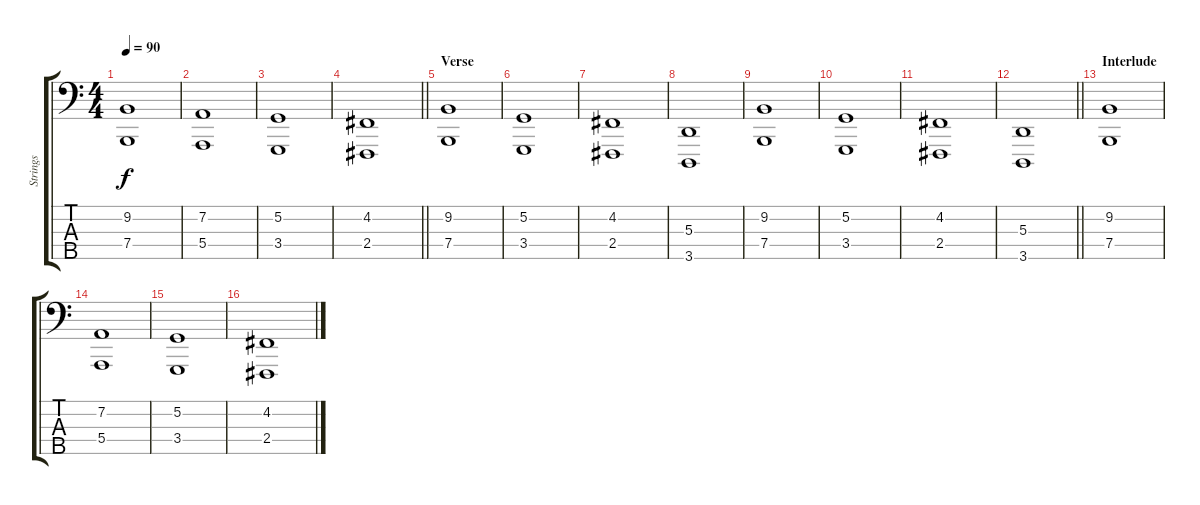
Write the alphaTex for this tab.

\track ("Strings" "Strings") {instrument stringensemble1}
\staff {score tabs}
\tuning (G2 D2 A1 E1 B0) {hide}
\ts (4 4)
\tempo 90
\clef f4
\ks c
(9.2 7.4).1{dy f} |
(7.2 5.4).1 |
(5.2 3.4).1 |
\barLineRight lightlight
(4.2 2.4).1 |
\section ("" "Verse ")
(9.2 7.4).1 |
(5.2 3.4).1 |
(4.2 2.4).1 |
(5.3 3.5).1 |
(9.2 7.4).1 |
(5.2 3.4).1 |
(4.2 2.4).1 |
\barLineRight lightlight
(5.3 3.5).1 |
\section ("" "Interlude ")
(9.2 7.4).1 |
(7.2 5.4).1 |
(5.2 3.4).1 |
(4.2 2.4).1
